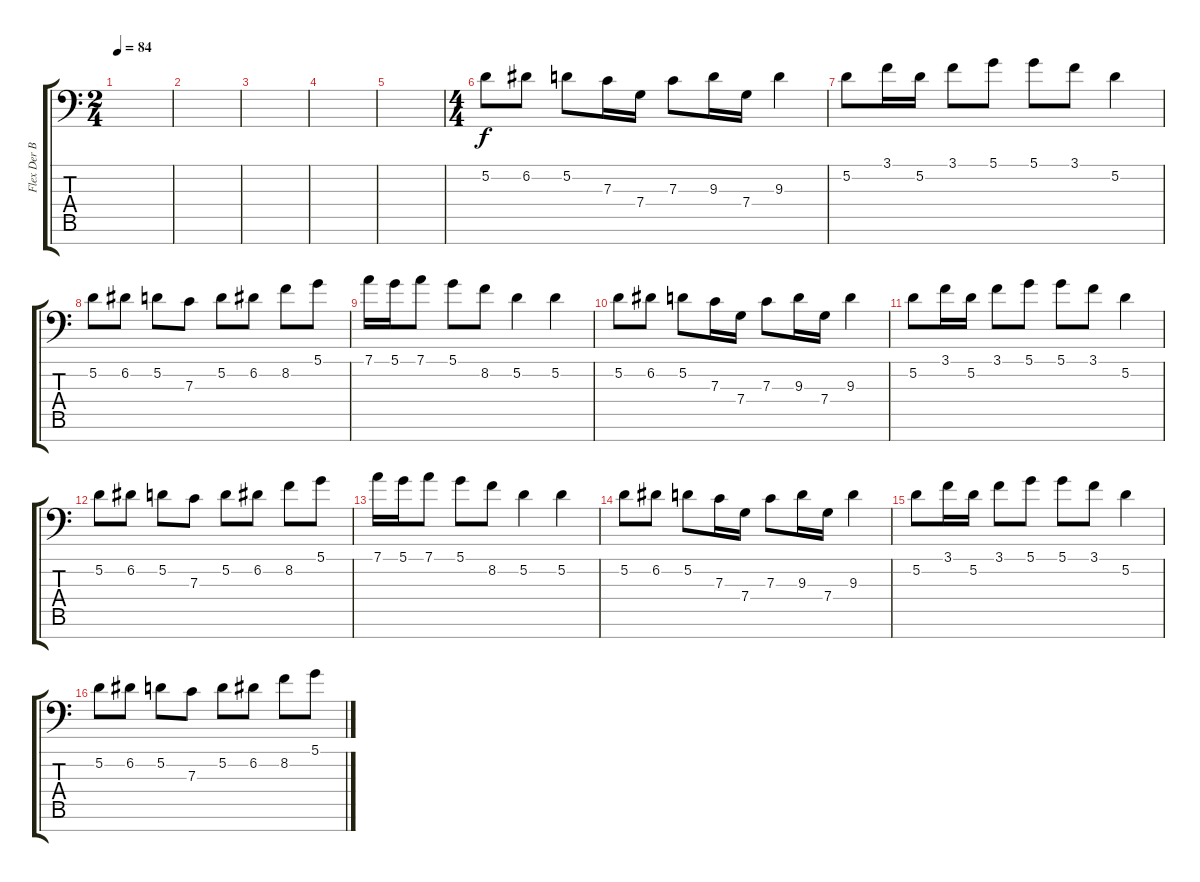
\track ("Flex Der Biegsame (Dreheiler)" "Flex Der B") {instrument viola}
\staff {score tabs}
\tuning (D4 A3 F3 C3 G2 D2 A1) {hide}
\ts (2 4)
\tempo 84
\clef f4
\ks c
|
|
|
|
|
\ts (4 4)
5.2.8 6.2.8 5.2.8 7.3.16 7.4.16 7.3.8 9.3.16 7.4.16 9.3.4 |
5.2.8 3.1.16 5.2.16 3.1.8 5.1.8 5.1.8 3.1.8 5.2.4 |
5.2.8 6.2.8 5.2.8 7.3.8 5.2.8 6.2.8 8.2.8 5.1.8 |
7.1.16 5.1.16 7.1.8 5.1.8 8.2.8 5.2.4 5.2.4 |
5.2.8 6.2.8 5.2.8 7.3.16 7.4.16 7.3.8 9.3.16 7.4.16 9.3.4 |
5.2.8 3.1.16 5.2.16 3.1.8 5.1.8 5.1.8 3.1.8 5.2.4 |
5.2.8 6.2.8 5.2.8 7.3.8 5.2.8 6.2.8 8.2.8 5.1.8 |
7.1.16 5.1.16 7.1.8 5.1.8 8.2.8 5.2.4 5.2.4 |
5.2.8 6.2.8 5.2.8 7.3.16 7.4.16 7.3.8 9.3.16 7.4.16 9.3.4 |
5.2.8 3.1.16 5.2.16 3.1.8 5.1.8 5.1.8 3.1.8 5.2.4 |
5.2.8 6.2.8 5.2.8 7.3.8 5.2.8 6.2.8 8.2.8 5.1.8
